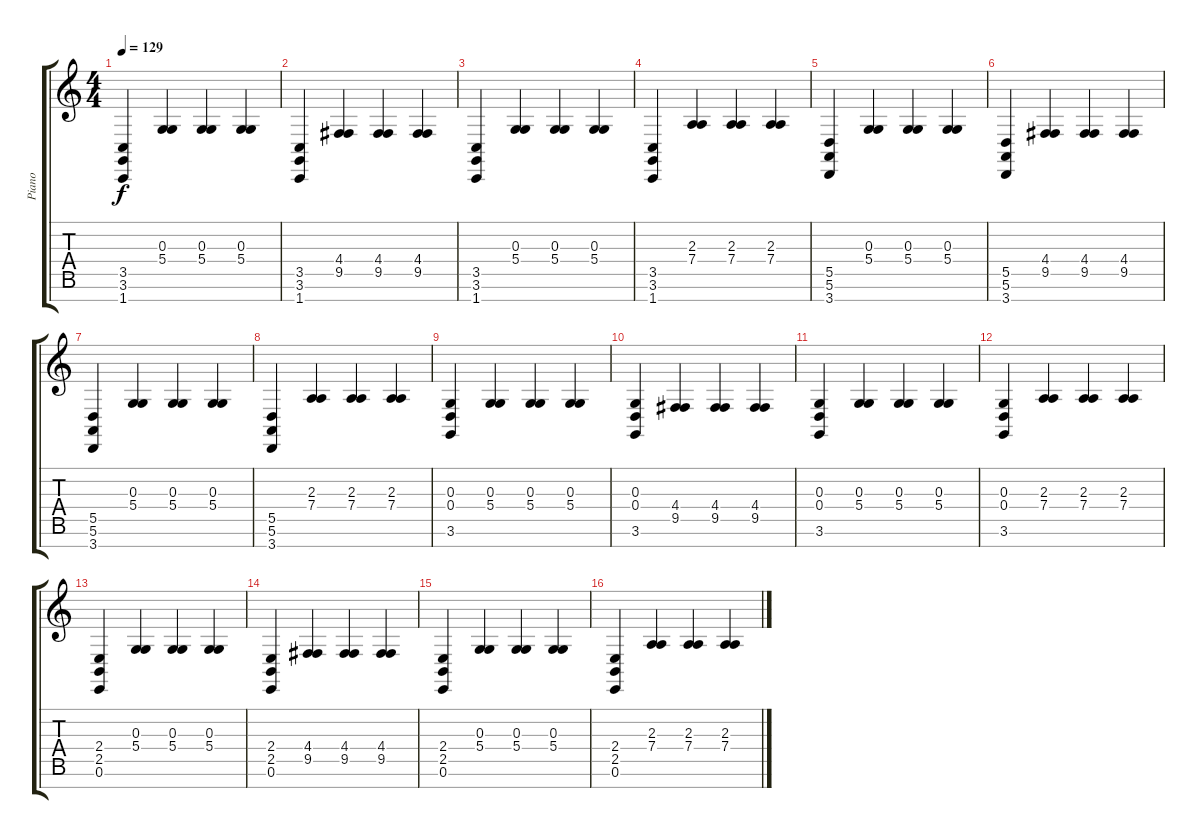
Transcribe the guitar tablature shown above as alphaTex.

\track ("Piano" "Piano") {instrument acousticgrandpiano bank 2}
\staff {score tabs}
\tuning (E4 B3 G3 D3 A2 E2 B1) {hide}
\ts (4 4)
\tempo 129
\clef g2
\ks c
(3.5 3.6 1.7).4{dy f} (0.3 5.4).4 (0.3 5.4).4 (0.3 5.4).4 |
(3.5 3.6 1.7).4 (4.4 9.5).4 (4.4 9.5).4 (4.4 9.5).4 |
(3.5 3.6 1.7).4 (0.3 5.4).4 (0.3 5.4).4 (0.3 5.4).4 |
(3.5 3.6 1.7).4 (2.3 7.4).4 (2.3 7.4).4 (2.3 7.4).4 |
(5.5 5.6 3.7).4 (0.3 5.4).4 (0.3 5.4).4 (0.3 5.4).4 |
(5.5 5.6 3.7).4 (4.4 9.5).4 (4.4 9.5).4 (4.4 9.5).4 |
(5.5 5.6 3.7).4 (0.3 5.4).4 (0.3 5.4).4 (0.3 5.4).4 |
(5.5 5.6 3.7).4 (2.3 7.4).4 (2.3 7.4).4 (2.3 7.4).4 |
(0.3 0.4 3.6).4 (0.3 5.4).4 (0.3 5.4).4 (0.3 5.4).4 |
(0.3 0.4 3.6).4 (4.4 9.5).4 (4.4 9.5).4 (4.4 9.5).4 |
(0.3 0.4 3.6).4 (0.3 5.4).4 (0.3 5.4).4 (0.3 5.4).4 |
(0.3 0.4 3.6).4 (2.3 7.4).4 (2.3 7.4).4 (2.3 7.4).4 |
(2.4 2.5 0.6).4 (0.3 5.4).4 (0.3 5.4).4 (0.3 5.4).4 |
(2.4 2.5 0.6).4 (4.4 9.5).4 (4.4 9.5).4 (4.4 9.5).4 |
(2.4 2.5 0.6).4 (0.3 5.4).4 (0.3 5.4).4 (0.3 5.4).4 |
(2.4 2.5 0.6).4 (2.3 7.4).4 (2.3 7.4).4 (2.3 7.4).4
